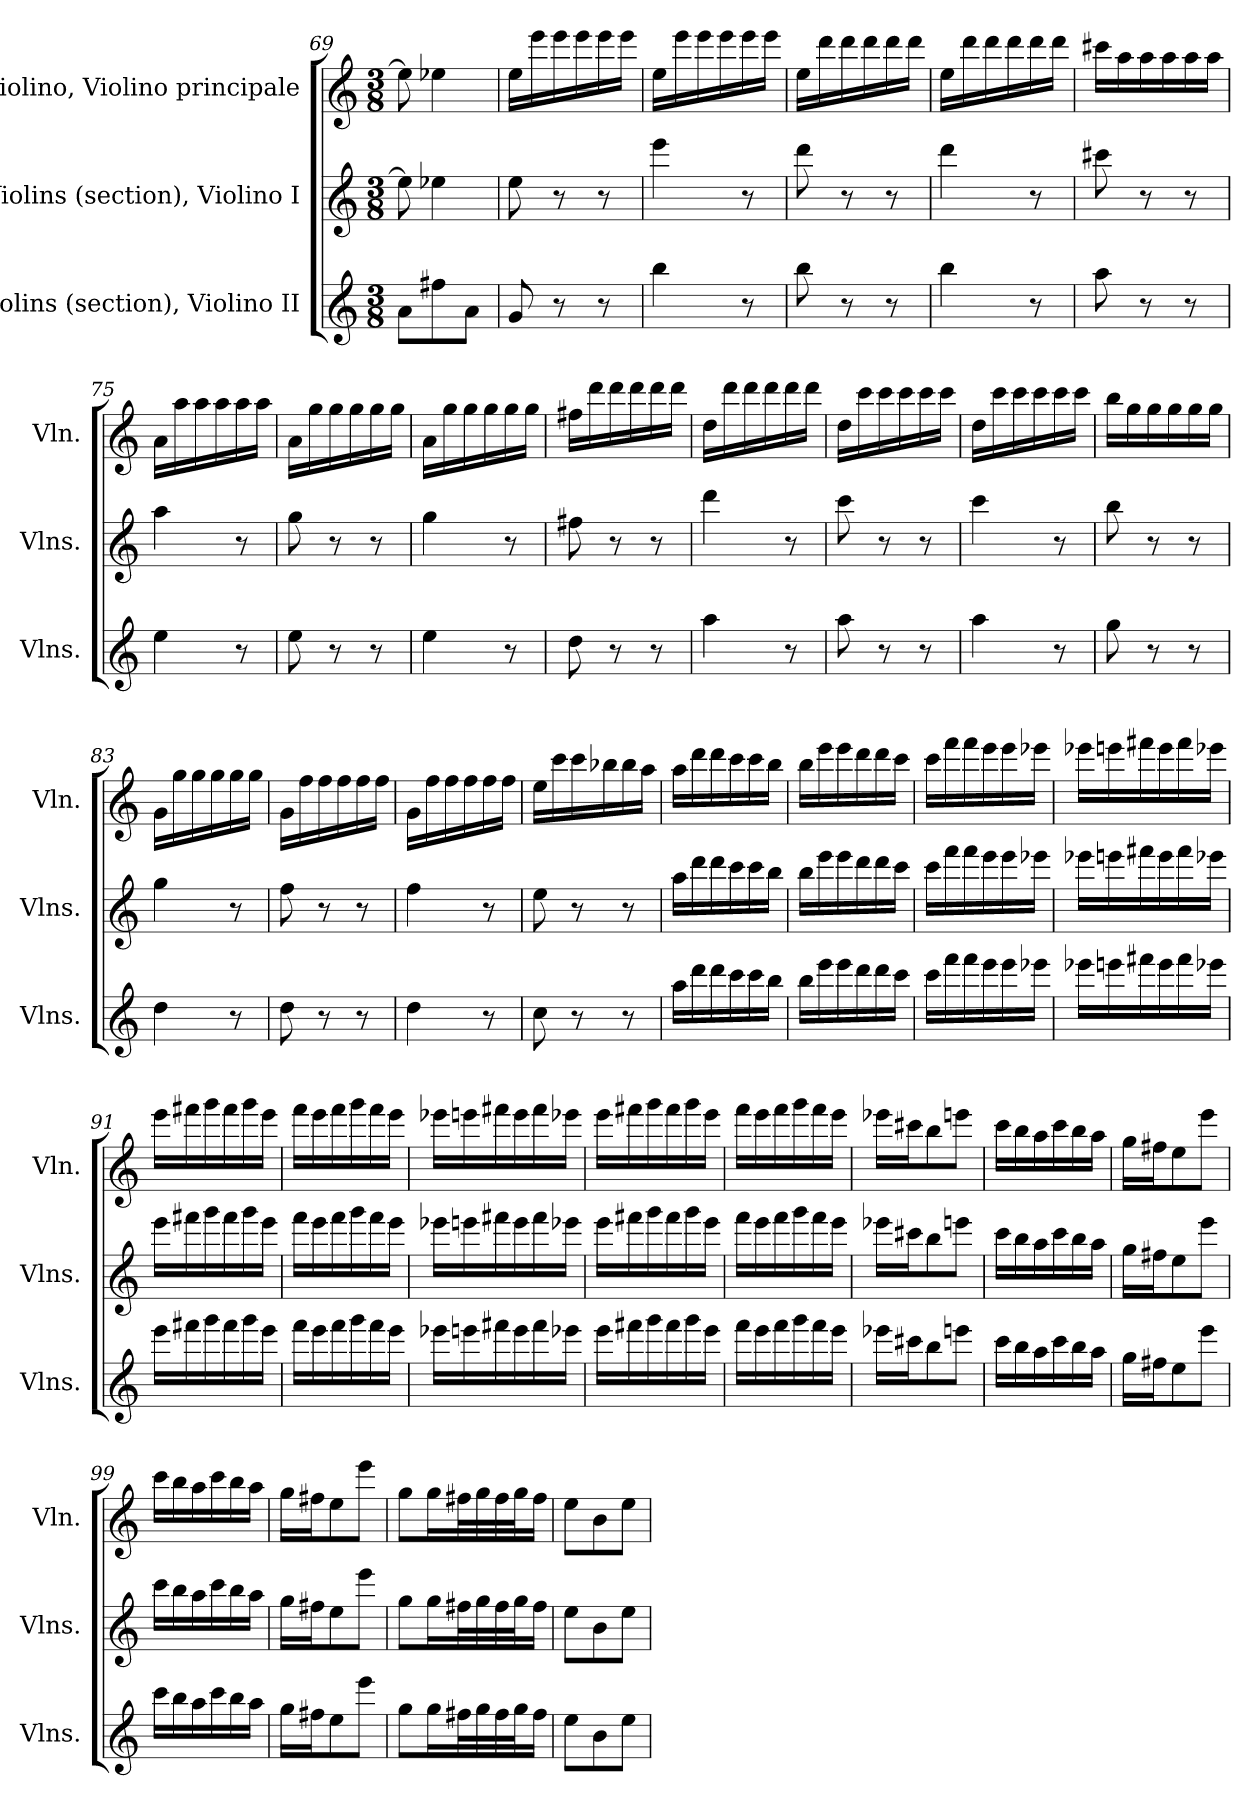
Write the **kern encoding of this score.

**kern	**kern	**kern
*part3	*part2	*part1
*staff3	*staff2	*staff1
*I"Violins (section), Violino II	*I"Violins (section), Violino I	*I"Violino, Violino principale
*I'Vlns.	*I'Vlns.	*I'Vln.
*clefG2	*clefG2	*clefG2
*k[]	*k[]	*k[]
*M3/8	*M3/8	*M3/8
=69	=69	=69
8a\L	8ee\]	8ee\]
8ff#X\	4ee-X\	4ee-X\
8a\J	.	.
=70	=70	=70
8g/	8ee\	16ee\LL
.	.	16eee\
8r	8r	16eee\
.	.	16eee\
8r	8r	16eee\
.	.	16eee\JJ
=71	=71	=71
4bb\	4eee\	16ee\LL
.	.	16eee\
.	.	16eee\
.	.	16eee\
8r	8r	16eee\
.	.	16eee\JJ
=72	=72	=72
8bb\	8ddd\	16ee\LL
.	.	16ddd\
8r	8r	16ddd\
.	.	16ddd\
8r	8r	16ddd\
.	.	16ddd\JJ
!!LO:PB:g=z
=73	=73	=73
4bb\	4ddd\	16ee\LL
.	.	16ddd\
.	.	16ddd\
.	.	16ddd\
8r	8r	16ddd\
.	.	16ddd\JJ
=74	=74	=74
8aa\	8ccc#X\	16ccc#X\LL
.	.	16aa\
8r	8r	16aa\
.	.	16aa\
8r	8r	16aa\
.	.	16aa\JJ
=75	=75	=75
4ee\	4aa\	16a\LL
.	.	16aa\
.	.	16aa\
.	.	16aa\
8r	8r	16aa\
.	.	16aa\JJ
=76	=76	=76
8ee\	8gg\	16a\LL
.	.	16gg\
8r	8r	16gg\
.	.	16gg\
8r	8r	16gg\
.	.	16gg\JJ
=77	=77	=77
4ee\	4gg\	16a\LL
.	.	16gg\
.	.	16gg\
.	.	16gg\
8r	8r	16gg\
.	.	16gg\JJ
=78	=78	=78
8dd\	8ff#X\	16ff#X\LL
.	.	16ddd\
8r	8r	16ddd\
.	.	16ddd\
8r	8r	16ddd\
.	.	16ddd\JJ
!!LO:LB:g=z
=79	=79	=79
4aa\	4ddd\	16dd\LL
.	.	16ddd\
.	.	16ddd\
.	.	16ddd\
8r	8r	16ddd\
.	.	16ddd\JJ
=80	=80	=80
8aa\	8ccc\	16dd\LL
.	.	16ccc\
8r	8r	16ccc\
.	.	16ccc\
8r	8r	16ccc\
.	.	16ccc\JJ
=81	=81	=81
4aa\	4ccc\	16dd\LL
.	.	16ccc\
.	.	16ccc\
.	.	16ccc\
8r	8r	16ccc\
.	.	16ccc\JJ
=82	=82	=82
8gg\	8bb\	16bb\LL
.	.	16gg\
8r	8r	16gg\
.	.	16gg\
8r	8r	16gg\
.	.	16gg\JJ
=83	=83	=83
4dd\	4gg\	16g\LL
.	.	16gg\
.	.	16gg\
.	.	16gg\
8r	8r	16gg\
.	.	16gg\JJ
=84	=84	=84
8dd\	8ff\	16g\LL
.	.	16ff\
8r	8r	16ff\
.	.	16ff\
8r	8r	16ff\
.	.	16ff\JJ
!!LO:LB:g=z
=85	=85	=85
4dd\	4ff\	16g\LL
.	.	16ff\
.	.	16ff\
.	.	16ff\
8r	8r	16ff\
.	.	16ff\JJ
=86	=86	=86
8cc\	8ee\	16ee\LL
.	.	16ccc\
8r	8r	16ccc\
.	.	16bb-X\
8r	8r	16bb-\
.	.	16aa\JJ
=87	=87	=87
16aa\LL	16aa\LL	16aa\LL
16ddd\	16ddd\	16ddd\
16ddd\	16ddd\	16ddd\
16ccc\	16ccc\	16ccc\
16ccc\	16ccc\	16ccc\
16bb\JJ	16bb\JJ	16bb\JJ
=88	=88	=88
16bb\LL	16bb\LL	16bb\LL
16eee\	16eee\	16eee\
16eee\	16eee\	16eee\
16ddd\	16ddd\	16ddd\
16ddd\	16ddd\	16ddd\
16ccc\JJ	16ccc\JJ	16ccc\JJ
=89	=89	=89
16ccc\LL	16ccc\LL	16ccc\LL
16fff\	16fff\	16fff\
16fff\	16fff\	16fff\
16eee\	16eee\	16eee\
16eee\	16eee\	16eee\
16eee-X\JJ	16eee-X\JJ	16eee-X\JJ
!!LO:LB:g=z
=90	=90	=90
16eee-X\LL	16eee-X\LL	16eee-X\LL
16eeen\	16eeen\	16eeen\
16fff#X\	16fff#X\	16fff#X\
16eee\	16eee\	16eee\
16fff#\	16fff#\	16fff#\
16eee-X\JJ	16eee-X\JJ	16eee-X\JJ
=91	=91	=91
16eee\LL	16eee\LL	16eee\LL
16fff#X\	16fff#X\	16fff#X\
16ggg\	16ggg\	16ggg\
16fff#\	16fff#\	16fff#\
16ggg\	16ggg\	16ggg\
16eee\JJ	16eee\JJ	16eee\JJ
=92	=92	=92
16fff\LL	16fff\LL	16fff\LL
16eee\	16eee\	16eee\
16fff\	16fff\	16fff\
16ggg\	16ggg\	16ggg\
16fff\	16fff\	16fff\
16eee\JJ	16eee\JJ	16eee\JJ
=93	=93	=93
16eee-X\LL	16eee-X\LL	16eee-X\LL
16eeen\	16eeen\	16eeen\
16fff#X\	16fff#X\	16fff#X\
16eee\	16eee\	16eee\
16fff#\	16fff#\	16fff#\
16eee-X\JJ	16eee-X\JJ	16eee-X\JJ
=94	=94	=94
16eee\LL	16eee\LL	16eee\LL
16fff#X\	16fff#X\	16fff#X\
16ggg\	16ggg\	16ggg\
16fff#\	16fff#\	16fff#\
16ggg\	16ggg\	16ggg\
16eee\JJ	16eee\JJ	16eee\JJ
!!LO:PB:g=z
=95	=95	=95
16fff\LL	16fff\LL	16fff\LL
16eee\	16eee\	16eee\
16fff\	16fff\	16fff\
16ggg\	16ggg\	16ggg\
16fff\	16fff\	16fff\
16eee\JJ	16eee\JJ	16eee\JJ
=96	=96	=96
16eee-X\LL	16eee-X\LL	16eee-X\LL
16ccc#X\J	16ccc#X\J	16ccc#X\J
8bb\	8bb\	8bb\
8eeen\J	8eeen\J	8eeen\J
=97	=97	=97
16ccc\LL	16ccc\LL	16ccc\LL
16bb\	16bb\	16bb\
16aa\	16aa\	16aa\
16ccc\	16ccc\	16ccc\
16bb\	16bb\	16bb\
16aa\JJ	16aa\JJ	16aa\JJ
=98	=98	=98
16gg\LL	16gg\LL	16gg\LL
16ff#X\J	16ff#X\J	16ff#X\J
8ee\	8ee\	8ee\
8eee\J	8eee\J	8eee\J
=99	=99	=99
16ccc\LL	16ccc\LL	16ccc\LL
16bb\	16bb\	16bb\
16aa\	16aa\	16aa\
16ccc\	16ccc\	16ccc\
16bb\	16bb\	16bb\
16aa\JJ	16aa\JJ	16aa\JJ
=100	=100	=100
16gg\LL	16gg\LL	16gg\LL
16ff#X\J	16ff#X\J	16ff#X\J
8ee\	8ee\	8ee\
8eee\J	8eee\J	8eee\J
!!LO:LB:g=z
=101	=101	=101
8gg\L	8gg\L	8gg\L
16gg\L	16gg\L	16gg\L
32ff#X\L	32ff#X\L	32ff#X\L
32gg\	32gg\	32gg\
32ff#\	32ff#\	32ff#\
32gg\J	32gg\J	32gg\J
16ff#\JJ	16ff#\JJ	16ff#\JJ
=102	=102	=102
8ee\L	8ee\L	8ee\L
8b\	8b\	8b\
8ee\J	8ee\J	8ee\J
=	=	=
*-	*-	*-
